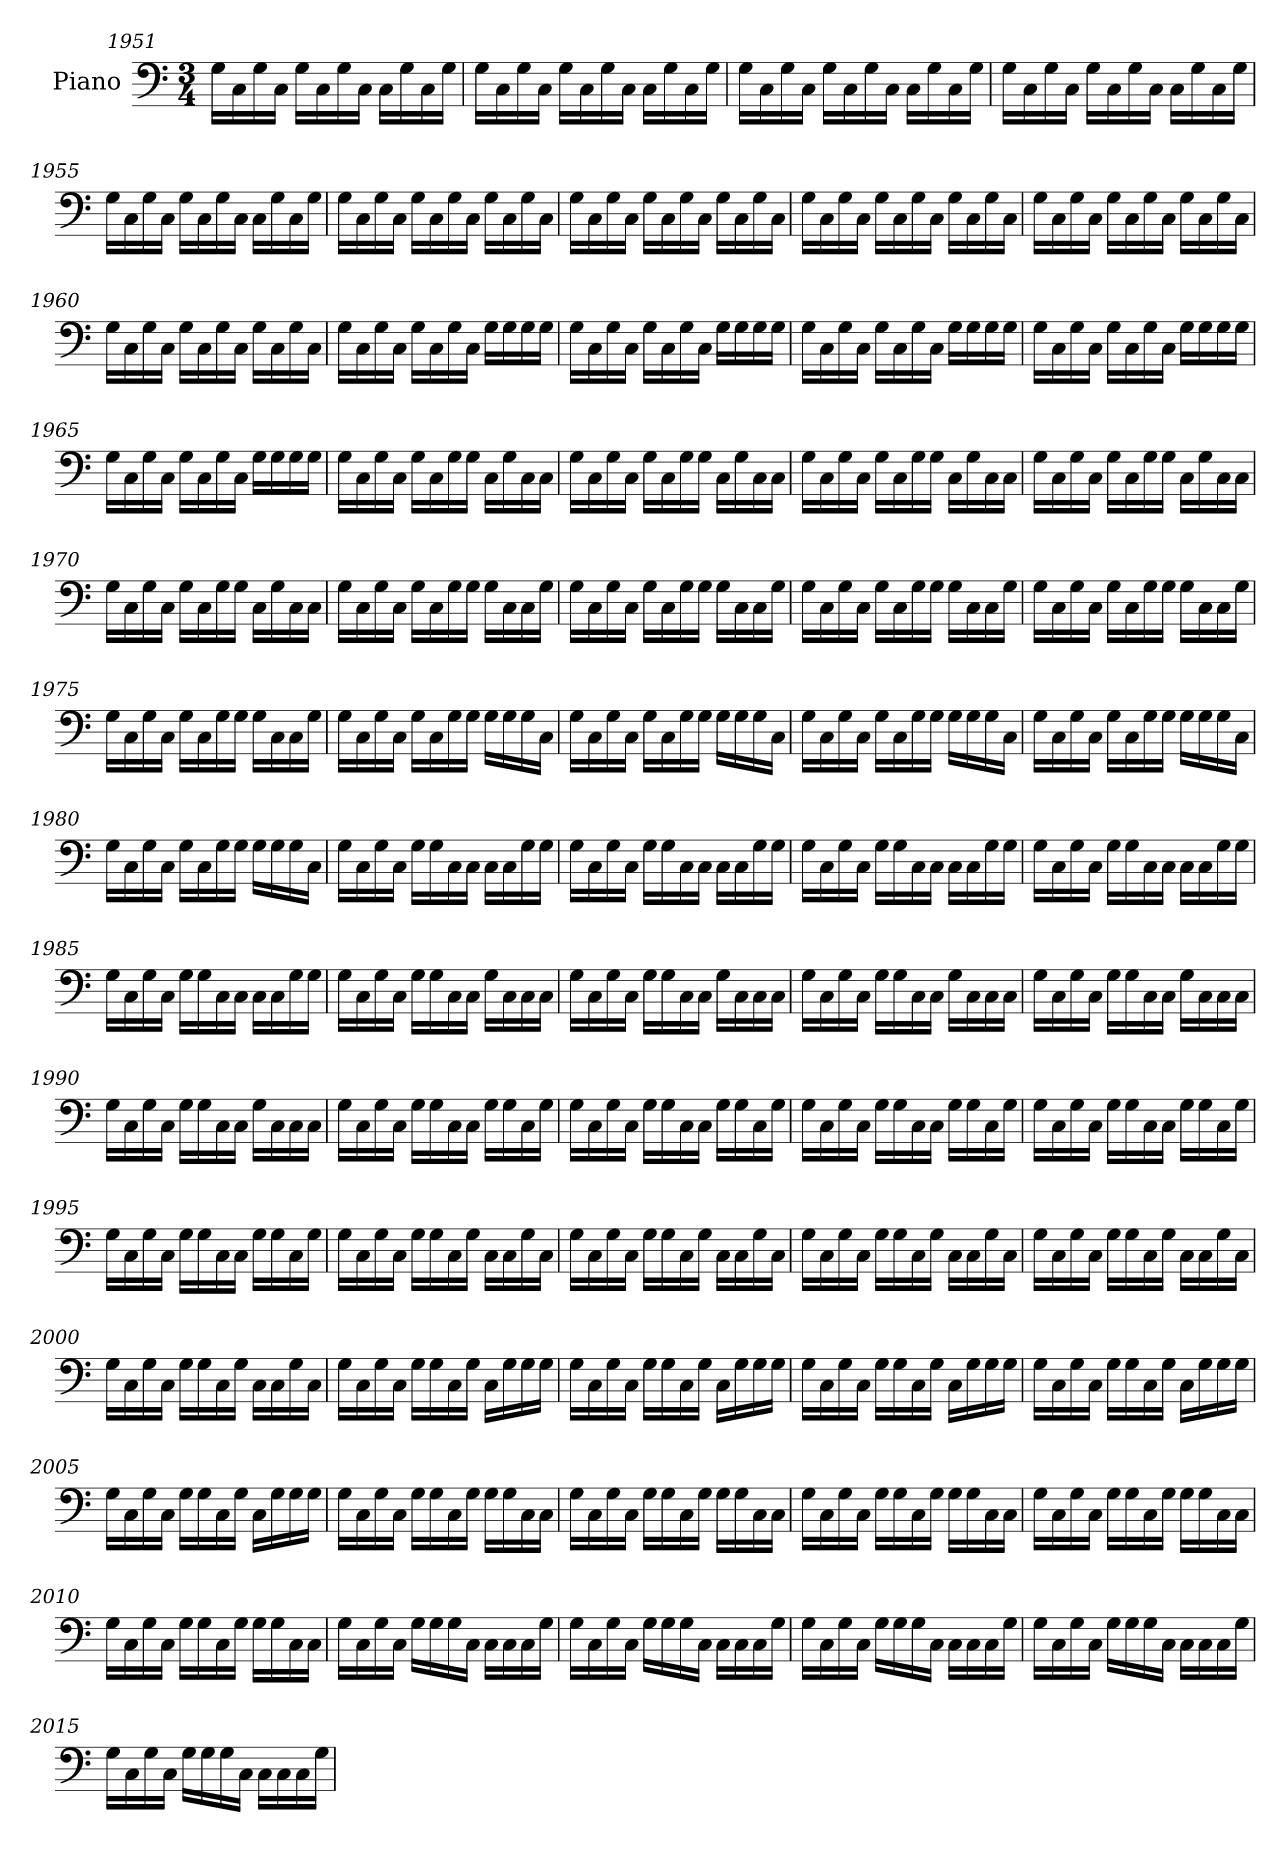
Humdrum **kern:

**kern
*part1
*staff1
*I"Piano
*I'Pno.
!!LO:LB:g=z
*clefF4
*k[]
*M3/4
=1951
16G\LL
16C\
16G\
16C\JJ
16G\LL
16C\
16G\
16C\JJ
16C\LL
16G\
16C\
16G\JJ
=1952
16G\LL
16C\
16G\
16C\JJ
16G\LL
16C\
16G\
16C\JJ
16C\LL
16G\
16C\
16G\JJ
=1953
16G\LL
16C\
16G\
16C\JJ
16G\LL
16C\
16G\
16C\JJ
16C\LL
16G\
16C\
16G\JJ
!!LO:PB:g=z
=1954
16G\LL
16C\
16G\
16C\JJ
16G\LL
16C\
16G\
16C\JJ
16C\LL
16G\
16C\
16G\JJ
=1955
16G\LL
16C\
16G\
16C\JJ
16G\LL
16C\
16G\
16C\JJ
16C\LL
16G\
16C\
16G\JJ
=1956
16G\LL
16C\
16G\
16C\JJ
16G\LL
16C\
16G\
16C\JJ
16G\LL
16C\
16G\
16C\JJ
!!LO:LB:g=z
=1957
16G\LL
16C\
16G\
16C\JJ
16G\LL
16C\
16G\
16C\JJ
16G\LL
16C\
16G\
16C\JJ
=1958
16G\LL
16C\
16G\
16C\JJ
16G\LL
16C\
16G\
16C\JJ
16G\LL
16C\
16G\
16C\JJ
=1959
16G\LL
16C\
16G\
16C\JJ
16G\LL
16C\
16G\
16C\JJ
16G\LL
16C\
16G\
16C\JJ
!!LO:LB:g=z
=1960
16G\LL
16C\
16G\
16C\JJ
16G\LL
16C\
16G\
16C\JJ
16G\LL
16C\
16G\
16C\JJ
=1961
16G\LL
16C\
16G\
16C\JJ
16G\LL
16C\
16G\
16C\JJ
16G\LL
16G\
16G\
16G\JJ
=1962
16G\LL
16C\
16G\
16C\JJ
16G\LL
16C\
16G\
16C\JJ
16G\LL
16G\
16G\
16G\JJ
!!LO:LB:g=z
=1963
16G\LL
16C\
16G\
16C\JJ
16G\LL
16C\
16G\
16C\JJ
16G\LL
16G\
16G\
16G\JJ
=1964
16G\LL
16C\
16G\
16C\JJ
16G\LL
16C\
16G\
16C\JJ
16G\LL
16G\
16G\
16G\JJ
=1965
16G\LL
16C\
16G\
16C\JJ
16G\LL
16C\
16G\
16C\JJ
16G\LL
16G\
16G\
16G\JJ
!!LO:LB:g=z
=1966
16G\LL
16C\
16G\
16C\JJ
16G\LL
16C\
16G\
16G\JJ
16C\LL
16G\
16C\
16C\JJ
=1967
16G\LL
16C\
16G\
16C\JJ
16G\LL
16C\
16G\
16G\JJ
16C\LL
16G\
16C\
16C\JJ
=1968
16G\LL
16C\
16G\
16C\JJ
16G\LL
16C\
16G\
16G\JJ
16C\LL
16G\
16C\
16C\JJ
!!LO:LB:g=z
=1969
16G\LL
16C\
16G\
16C\JJ
16G\LL
16C\
16G\
16G\JJ
16C\LL
16G\
16C\
16C\JJ
=1970
16G\LL
16C\
16G\
16C\JJ
16G\LL
16C\
16G\
16G\JJ
16C\LL
16G\
16C\
16C\JJ
=1971
16G\LL
16C\
16G\
16C\JJ
16G\LL
16C\
16G\
16G\JJ
16G\LL
16C\
16C\
16G\JJ
!!LO:LB:g=z
=1972
16G\LL
16C\
16G\
16C\JJ
16G\LL
16C\
16G\
16G\JJ
16G\LL
16C\
16C\
16G\JJ
=1973
16G\LL
16C\
16G\
16C\JJ
16G\LL
16C\
16G\
16G\JJ
16G\LL
16C\
16C\
16G\JJ
=1974
16G\LL
16C\
16G\
16C\JJ
16G\LL
16C\
16G\
16G\JJ
16G\LL
16C\
16C\
16G\JJ
!!LO:LB:g=z
=1975
16G\LL
16C\
16G\
16C\JJ
16G\LL
16C\
16G\
16G\JJ
16G\LL
16C\
16C\
16G\JJ
=1976
16G\LL
16C\
16G\
16C\JJ
16G\LL
16C\
16G\
16G\JJ
16G\LL
16G\
16G\
16C\JJ
=1977
16G\LL
16C\
16G\
16C\JJ
16G\LL
16C\
16G\
16G\JJ
16G\LL
16G\
16G\
16C\JJ
!!LO:LB:g=z
=1978
16G\LL
16C\
16G\
16C\JJ
16G\LL
16C\
16G\
16G\JJ
16G\LL
16G\
16G\
16C\JJ
=1979
16G\LL
16C\
16G\
16C\JJ
16G\LL
16C\
16G\
16G\JJ
16G\LL
16G\
16G\
16C\JJ
=1980
16G\LL
16C\
16G\
16C\JJ
16G\LL
16C\
16G\
16G\JJ
16G\LL
16G\
16G\
16C\JJ
!!LO:LB:g=z
=1981
16G\LL
16C\
16G\
16C\JJ
16G\LL
16G\
16C\
16C\JJ
16C\LL
16C\
16G\
16G\JJ
=1982
16G\LL
16C\
16G\
16C\JJ
16G\LL
16G\
16C\
16C\JJ
16C\LL
16C\
16G\
16G\JJ
=1983
16G\LL
16C\
16G\
16C\JJ
16G\LL
16G\
16C\
16C\JJ
16C\LL
16C\
16G\
16G\JJ
!!LO:LB:g=z
=1984
16G\LL
16C\
16G\
16C\JJ
16G\LL
16G\
16C\
16C\JJ
16C\LL
16C\
16G\
16G\JJ
=1985
16G\LL
16C\
16G\
16C\JJ
16G\LL
16G\
16C\
16C\JJ
16C\LL
16C\
16G\
16G\JJ
=1986
16G\LL
16C\
16G\
16C\JJ
16G\LL
16G\
16C\
16C\JJ
16G\LL
16C\
16C\
16C\JJ
!!LO:PB:g=z
=1987
16G\LL
16C\
16G\
16C\JJ
16G\LL
16G\
16C\
16C\JJ
16G\LL
16C\
16C\
16C\JJ
=1988
16G\LL
16C\
16G\
16C\JJ
16G\LL
16G\
16C\
16C\JJ
16G\LL
16C\
16C\
16C\JJ
=1989
16G\LL
16C\
16G\
16C\JJ
16G\LL
16G\
16C\
16C\JJ
16G\LL
16C\
16C\
16C\JJ
!!LO:LB:g=z
=1990
16G\LL
16C\
16G\
16C\JJ
16G\LL
16G\
16C\
16C\JJ
16G\LL
16C\
16C\
16C\JJ
=1991
16G\LL
16C\
16G\
16C\JJ
16G\LL
16G\
16C\
16C\JJ
16G\LL
16G\
16C\
16G\JJ
=1992
16G\LL
16C\
16G\
16C\JJ
16G\LL
16G\
16C\
16C\JJ
16G\LL
16G\
16C\
16G\JJ
!!LO:LB:g=z
=1993
16G\LL
16C\
16G\
16C\JJ
16G\LL
16G\
16C\
16C\JJ
16G\LL
16G\
16C\
16G\JJ
=1994
16G\LL
16C\
16G\
16C\JJ
16G\LL
16G\
16C\
16C\JJ
16G\LL
16G\
16C\
16G\JJ
=1995
16G\LL
16C\
16G\
16C\JJ
16G\LL
16G\
16C\
16C\JJ
16G\LL
16G\
16C\
16G\JJ
!!LO:LB:g=z
=1996
16G\LL
16C\
16G\
16C\JJ
16G\LL
16G\
16C\
16G\JJ
16C\LL
16C\
16G\
16C\JJ
=1997
16G\LL
16C\
16G\
16C\JJ
16G\LL
16G\
16C\
16G\JJ
16C\LL
16C\
16G\
16C\JJ
=1998
16G\LL
16C\
16G\
16C\JJ
16G\LL
16G\
16C\
16G\JJ
16C\LL
16C\
16G\
16C\JJ
!!LO:LB:g=z
=1999
16G\LL
16C\
16G\
16C\JJ
16G\LL
16G\
16C\
16G\JJ
16C\LL
16C\
16G\
16C\JJ
=2000
16G\LL
16C\
16G\
16C\JJ
16G\LL
16G\
16C\
16G\JJ
16C\LL
16C\
16G\
16C\JJ
=2001
16G\LL
16C\
16G\
16C\JJ
16G\LL
16G\
16C\
16G\JJ
16C\LL
16G\
16G\
16G\JJ
!!LO:LB:g=z
=2002
16G\LL
16C\
16G\
16C\JJ
16G\LL
16G\
16C\
16G\JJ
16C\LL
16G\
16G\
16G\JJ
=2003
16G\LL
16C\
16G\
16C\JJ
16G\LL
16G\
16C\
16G\JJ
16C\LL
16G\
16G\
16G\JJ
=2004
16G\LL
16C\
16G\
16C\JJ
16G\LL
16G\
16C\
16G\JJ
16C\LL
16G\
16G\
16G\JJ
!!LO:LB:g=z
=2005
16G\LL
16C\
16G\
16C\JJ
16G\LL
16G\
16C\
16G\JJ
16C\LL
16G\
16G\
16G\JJ
=2006
16G\LL
16C\
16G\
16C\JJ
16G\LL
16G\
16C\
16G\JJ
16G\LL
16G\
16C\
16C\JJ
=2007
16G\LL
16C\
16G\
16C\JJ
16G\LL
16G\
16C\
16G\JJ
16G\LL
16G\
16C\
16C\JJ
!!LO:LB:g=z
=2008
16G\LL
16C\
16G\
16C\JJ
16G\LL
16G\
16C\
16G\JJ
16G\LL
16G\
16C\
16C\JJ
=2009
16G\LL
16C\
16G\
16C\JJ
16G\LL
16G\
16C\
16G\JJ
16G\LL
16G\
16C\
16C\JJ
=2010
16G\LL
16C\
16G\
16C\JJ
16G\LL
16G\
16C\
16G\JJ
16G\LL
16G\
16C\
16C\JJ
!!LO:LB:g=z
=2011
16G\LL
16C\
16G\
16C\JJ
16G\LL
16G\
16G\
16C\JJ
16C\LL
16C\
16C\
16G\JJ
=2012
16G\LL
16C\
16G\
16C\JJ
16G\LL
16G\
16G\
16C\JJ
16C\LL
16C\
16C\
16G\JJ
=2013
16G\LL
16C\
16G\
16C\JJ
16G\LL
16G\
16G\
16C\JJ
16C\LL
16C\
16C\
16G\JJ
!!LO:LB:g=z
=2014
16G\LL
16C\
16G\
16C\JJ
16G\LL
16G\
16G\
16C\JJ
16C\LL
16C\
16C\
16G\JJ
=2015
16G\LL
16C\
16G\
16C\JJ
16G\LL
16G\
16G\
16C\JJ
16C\LL
16C\
16C\
16G\JJ
=
*-
